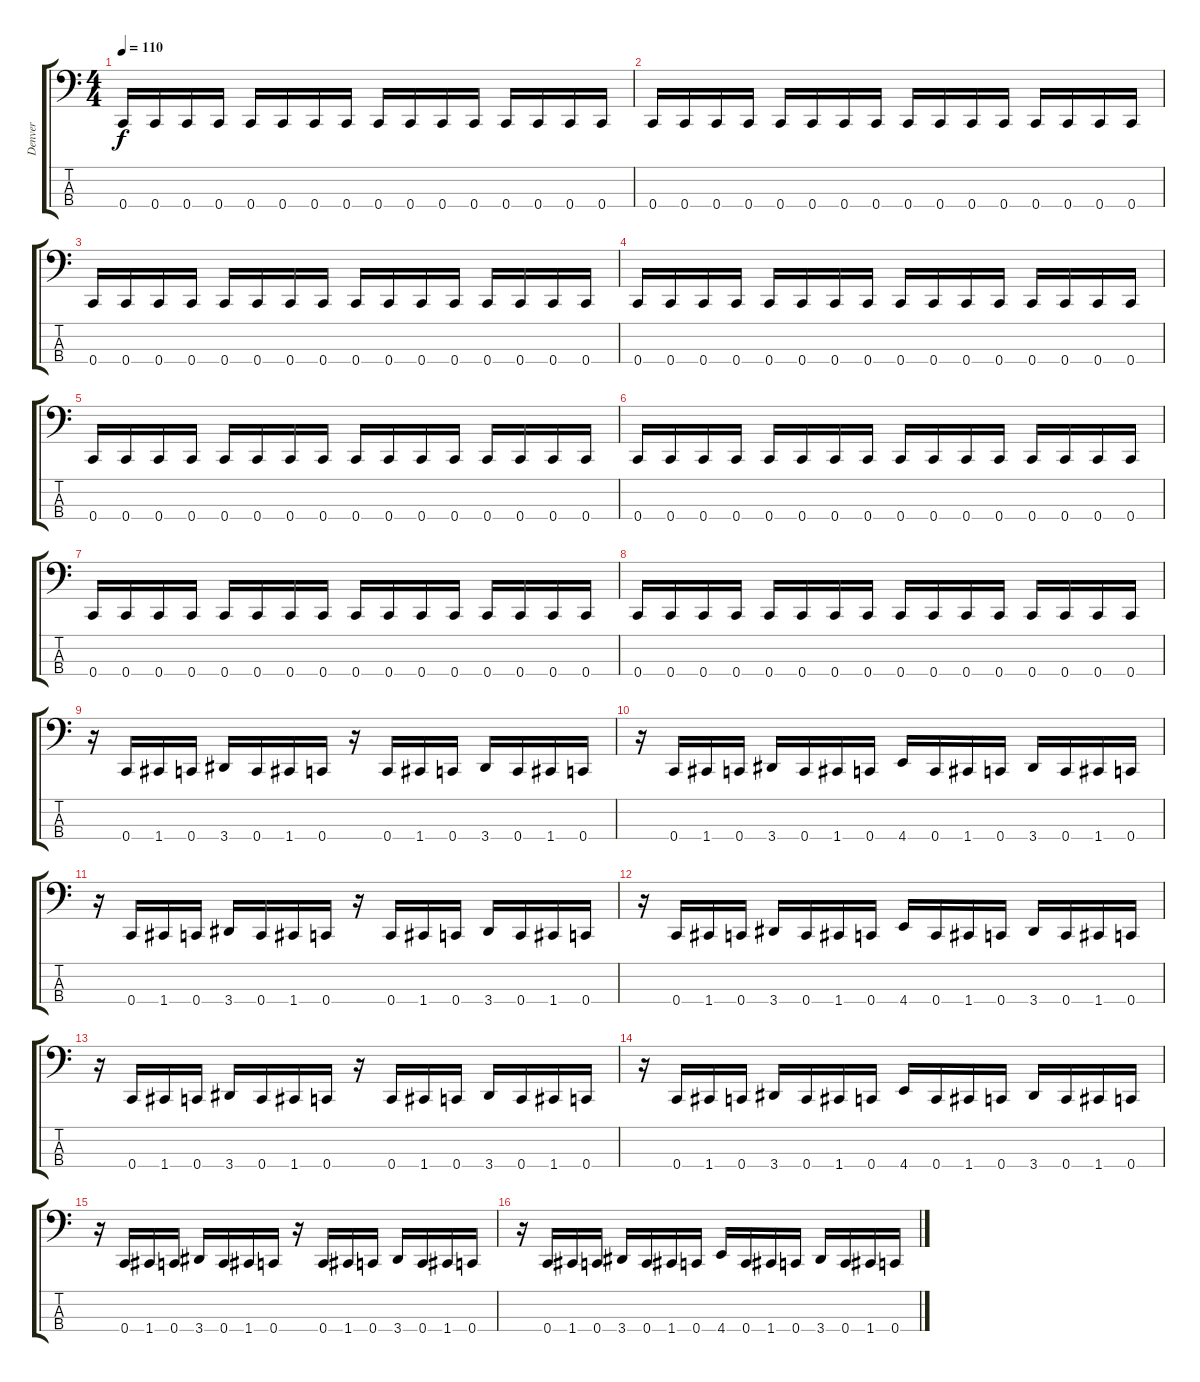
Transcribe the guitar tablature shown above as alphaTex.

\track ("Denver" "Denver") {instrument electricbasspick}
\staff {score tabs}
\tuning (F2 C2 G1 C1) {hide}
\ts (4 4)
\tempo 110
\clef f4
\ks c
0.4.16{dy f} 0.4.16 0.4.16 0.4.16 0.4.16 0.4.16 0.4.16 0.4.16 0.4.16 0.4.16 0.4.16 0.4.16 0.4.16 0.4.16 0.4.16 0.4.16 |
0.4.16 0.4.16 0.4.16 0.4.16 0.4.16 0.4.16 0.4.16 0.4.16 0.4.16 0.4.16 0.4.16 0.4.16 0.4.16 0.4.16 0.4.16 0.4.16 |
0.4.16 0.4.16 0.4.16 0.4.16 0.4.16 0.4.16 0.4.16 0.4.16 0.4.16 0.4.16 0.4.16 0.4.16 0.4.16 0.4.16 0.4.16 0.4.16 |
0.4.16 0.4.16 0.4.16 0.4.16 0.4.16 0.4.16 0.4.16 0.4.16 0.4.16 0.4.16 0.4.16 0.4.16 0.4.16 0.4.16 0.4.16 0.4.16 |
0.4.16 0.4.16 0.4.16 0.4.16 0.4.16 0.4.16 0.4.16 0.4.16 0.4.16 0.4.16 0.4.16 0.4.16 0.4.16 0.4.16 0.4.16 0.4.16 |
0.4.16 0.4.16 0.4.16 0.4.16 0.4.16 0.4.16 0.4.16 0.4.16 0.4.16 0.4.16 0.4.16 0.4.16 0.4.16 0.4.16 0.4.16 0.4.16 |
0.4.16 0.4.16 0.4.16 0.4.16 0.4.16 0.4.16 0.4.16 0.4.16 0.4.16 0.4.16 0.4.16 0.4.16 0.4.16 0.4.16 0.4.16 0.4.16 |
0.4.16 0.4.16 0.4.16 0.4.16 0.4.16 0.4.16 0.4.16 0.4.16 0.4.16 0.4.16 0.4.16 0.4.16 0.4.16 0.4.16 0.4.16 0.4.16 |
r.16 0.4.16 1.4.16 0.4.16 3.4.16 0.4.16 1.4.16 0.4.16 r.16 0.4.16 1.4.16 0.4.16 3.4.16 0.4.16 1.4.16 0.4.16 |
r.16 0.4.16 1.4.16 0.4.16 3.4.16 0.4.16 1.4.16 0.4.16 4.4.16 0.4.16 1.4.16 0.4.16 3.4.16 0.4.16 1.4.16 0.4.16 |
r.16 0.4.16 1.4.16 0.4.16 3.4.16 0.4.16 1.4.16 0.4.16 r.16 0.4.16 1.4.16 0.4.16 3.4.16 0.4.16 1.4.16 0.4.16 |
r.16 0.4.16 1.4.16 0.4.16 3.4.16 0.4.16 1.4.16 0.4.16 4.4.16 0.4.16 1.4.16 0.4.16 3.4.16 0.4.16 1.4.16 0.4.16 |
r.16 0.4.16 1.4.16 0.4.16 3.4.16 0.4.16 1.4.16 0.4.16 r.16 0.4.16 1.4.16 0.4.16 3.4.16 0.4.16 1.4.16 0.4.16 |
r.16 0.4.16 1.4.16 0.4.16 3.4.16 0.4.16 1.4.16 0.4.16 4.4.16 0.4.16 1.4.16 0.4.16 3.4.16 0.4.16 1.4.16 0.4.16 |
r.16 0.4.16 1.4.16 0.4.16 3.4.16 0.4.16 1.4.16 0.4.16 r.16 0.4.16 1.4.16 0.4.16 3.4.16 0.4.16 1.4.16 0.4.16 |
r.16 0.4.16 1.4.16 0.4.16 3.4.16 0.4.16 1.4.16 0.4.16 4.4.16 0.4.16 1.4.16 0.4.16 3.4.16 0.4.16 1.4.16 0.4.16
